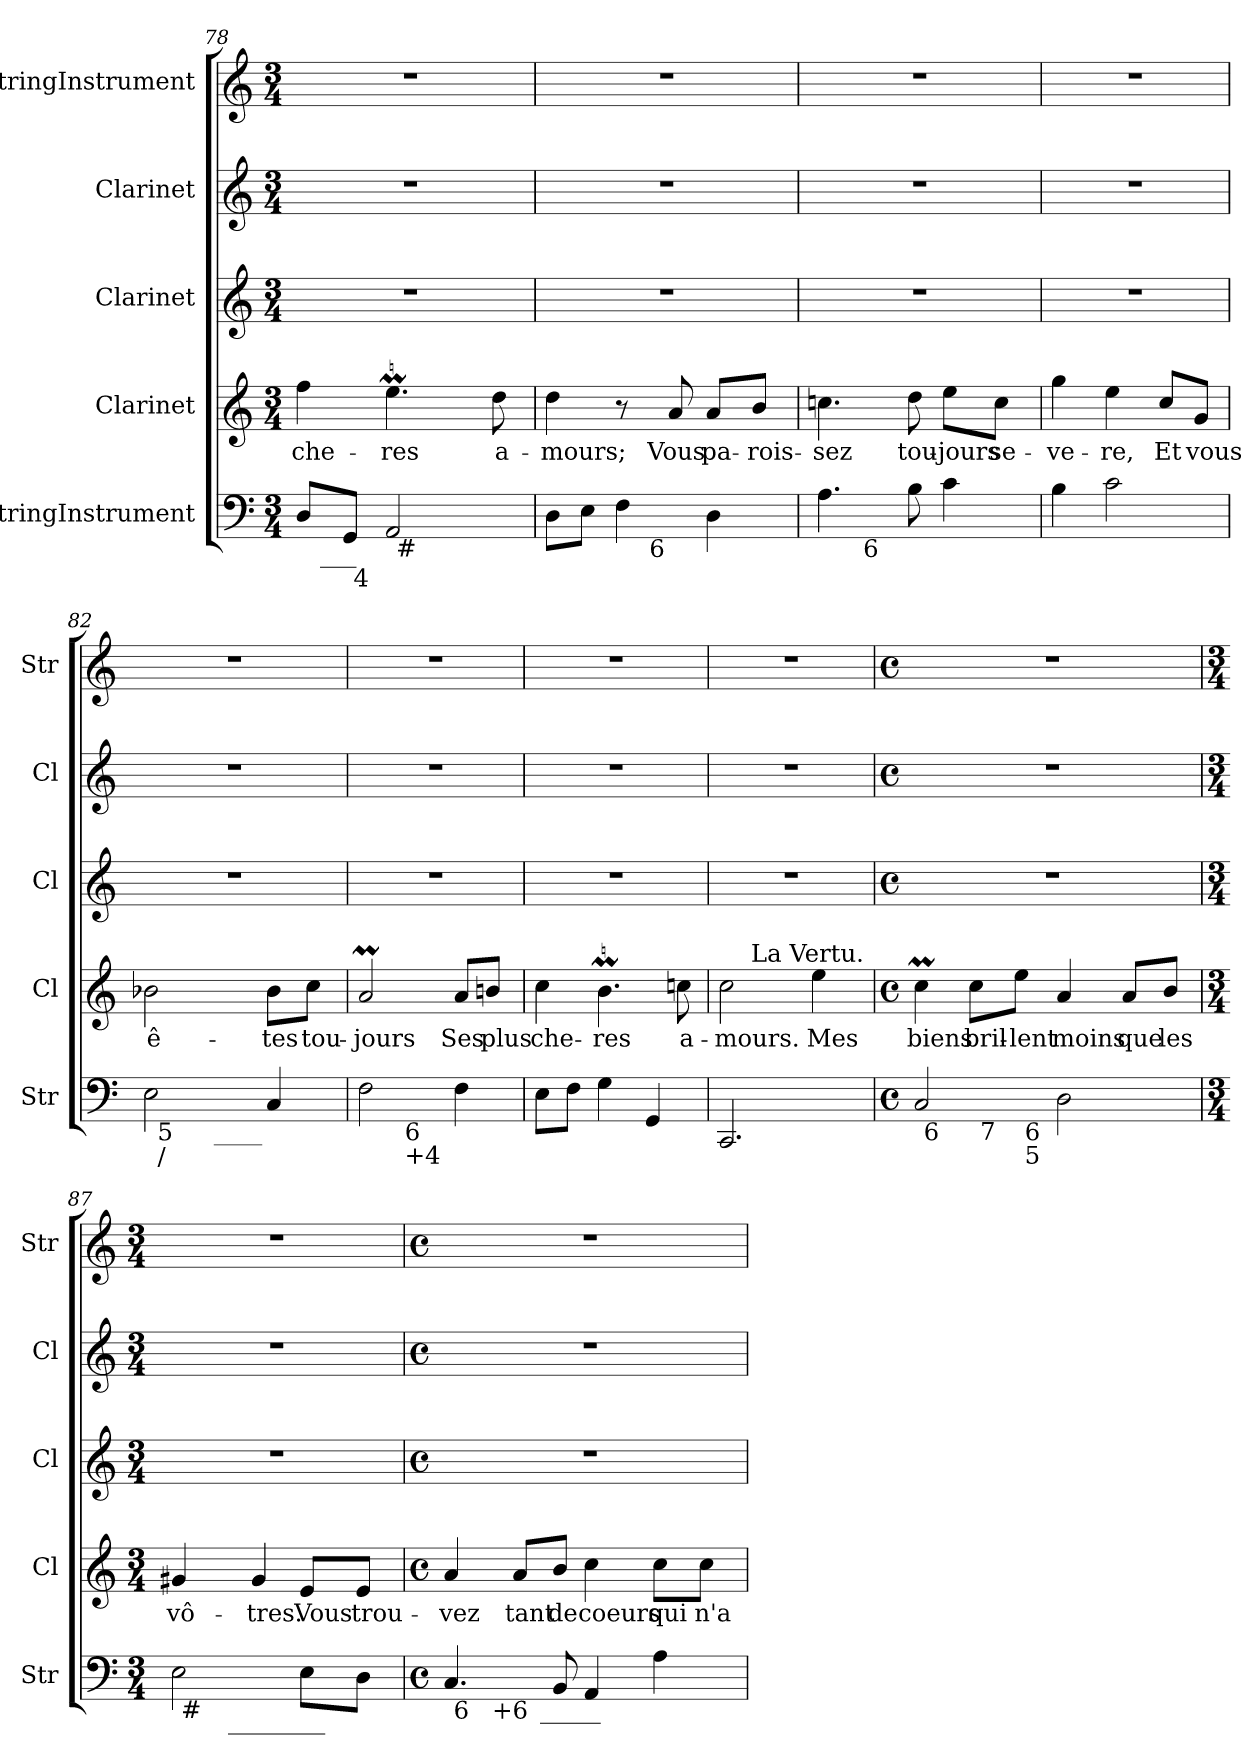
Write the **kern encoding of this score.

**kern	**kern	**text	**kern	**kern	**kern
*part5	*part4	*part4	*part3	*part2	*part1
*staff5	*staff4	*staff4	*staff3	*staff2	*staff1
*I"StringInstrument	*I"Clarinet	*	*I"Clarinet	*I"Clarinet	*I"StringInstrument
*I'Str	*I'Cl	*	*I'Cl	*I'Cl	*I'Str
*clefF4	*clefG2	*	*clefG2	*clefG2	*clefG2
*	*ITrd1c2	*	*ITrd1c2	*ITrd1c2	*
*k[]	*k[b-e-]	*	*k[b-e-]	*k[b-e-]	*k[]
*C:	*B-:	*	*B-:	*B-:	*C:
*M3/4	*M3/4	*	*M3/4	*M3/4	*M3/4
=78	=78	=78	=78	=78	=78
*^	*	*	*	*	*
*	*^	*	*	*	*	*
*	*	*^	*	*	*	*	*
8D/L	16ryy	8ryy	4ryy	4ee-\	che-	2.r	2.r	2.r
!	!LO:TX:b:t=___	!	!	!	!	!	!	!
.	2ryy	.	.	.	.	.	.	.
8GG/J	.	64ryy	.	.	.	.	.	.
!	!	!LO:TX:b:t=4	!	!	!	!	!	!
.	.	2ryy	.	.	.	.	.	.
2AA/	.	.	64ryy	4.ddM\	-res	.	.	.
!	!	!	!LO:TX:b:t=#	!	!	!	!	!
.	.	.	4ryy	.	.	.	.	.
.	.	.	8...ryy	.	.	.	.	.
.	8.ryy	.	.	.	.	.	.	.
.	.	.	.	8cc\	a-	.	.	.
.	.	16..ryy	.	.	.	.	.	.
*	*v	*v	*v	*	*	*	*	*
=79	=79	=79	=79	=79	=79	=79
8D\L	4ryy	4cc\	-mours;	2.r	2.r	2.r
8E\J	.	.	.	.	.	.
4F\	16ryy	8r	.	.	.	.
.	64ryy	.	.	.	.	.
!	!LO:TX:b:t=6	!	!	!	!	!
.	4ryy	.	.	.	.	.
.	.	8g/	Vous	.	.	.
4D\	.	8g/L	pa-	.	.	.
.	8ryy	.	.	.	.	.
.	.	8a/J	-rois-	.	.	.
.	32.ryy	.	.	.	.	.
!!LO:LB:g=z
=80	=80	=80	=80	=80	=80	=80
4.A\	8.ryy	4.b-X\	-sez	2.r	2.r	2.r
!	!LO:TX:b:t=6	!	!	!	!	!
.	2ryy	.	.	.	.	.
8B\	.	8cc\	tou-	.	.	.
4c\	.	8dd\L	-jours	.	.	.
.	.	8b-\J	se-	.	.	.
.	16ryy	.	.	.	.	.
=81	=81	=81	=81	=81	=81	=81
!LO:TX:b:t=6	!	!	!	!	!	!
*v	*v	*	*	*	*	*
4B\	4ff\	-ve-	2.r	2.r	2.r
2c\	4dd\	-re,	.	.	.
.	8b-/L	Et	.	.	.
.	8f/J	vous	.	.	.
=82	=82	=82	=82	=82	=82
*^	*	*	*	*	*
*	*^	*	*	*	*	*
2E\	32ryy	8ryy	2a-X\	ê-	2.r	2.r	2.r
!	!LO:TX:b:t=5	!	!	!	!	!	!
!	!LO:TX:b:t=/	!	!	!	!	!	!
.	2ryy	.	.	.	.	.	.
.	.	16ryy	.	.	.	.	.
.	.	64ryy	.	.	.	.	.
!	!	!LO:TX:b:t=____	!	!	!	!	!
.	.	2ryy	.	.	.	.	.
4C/	.	.	8a-\L	-tes	.	.	.
.	8..ryy	.	.	.	.	.	.
.	.	.	8b-\J	tou-	.	.	.
.	.	32.ryy	.	.	.	.	.
*	*v	*v	*	*	*	*	*
=83	=83	=83	=83	=83	=83	=83
2F\	8...ryy	2gM/	-jours	2.r	2.r	2.r
!	!LO:TX:b:t=6\n+4	!	!	!	!	!
.	2ryy	.	.	.	.	.
4F\	.	8g/L	Ses	.	.	.
.	.	8an/J	plus	.	.	.
.	64ryy	.	.	.	.	.
=84	=84	=84	=84	=84	=84	=84
!LO:TX:b:t=6	!	!	!	!	!	!
*v	*v	*	*	*	*	*
8E\L	4b-\	che-	2.r	2.r	2.r
8F\J	.	.	.	.	.
4G\	4.aM\	-res	.	.	.
4GG/	.	.	.	.	.
.	8b-\	a-	.	.	.
=85	=85	=85	=85	=85	=85
*	*^	*	*	*	*
2.CC/	2b-\	8ryy	-mours.	2.r	2.r	2.r
!	!	!LO:TX:a:t=La Vertu.	!	!	!	!
.	.	2ryy	.	.	.	.
.	4dd\	.	Mes	.	.	.
.	.	8ryy	.	.	.	.
*	*v	*v	*	*	*	*
!!LO:PB:g=z
=86	=86	=86	=86	=86	=86
*M4/4	*M4/4	*	*M4/4	*M4/4	*M4/4
*met(c)	*met(c)	*	*met(c)	*met(c)	*met(c)
*^	*	*	*	*	*
*	*^	*	*	*	*	*
*	*	*^	*	*	*	*	*
2C/	64ryy	4ryy	4ryy	4b-M\	biens	1r	1r	1r
!	!LO:TX:b:t=6	!	!	!	!	!	!	!
.	2ryy	.	.	.	.	.	.	.
.	.	64ryy	8ryy	8b-\L	bril-	.	.	.
!	!	!LO:TX:b:t=7	!	!	!	!	!	!
.	.	2ryy	.	.	.	.	.	.
.	.	.	64ryy	8dd\J	-lent	.	.	.
!	!	!	!LO:TX:b:t=6\n5	!	!	!	!	!
.	.	.	2ryy	.	.	.	.	.
2D\	.	.	.	4g/	moins	.	.	.
.	4ryy	.	.	.	.	.	.	.
.	.	.	.	8g/L	que	.	.	.
.	8...ryy	8...ryy	.	.	.	.	.	.
.	.	.	.	8a/J	les	.	.	.
.	.	.	16..ryy	.	.	.	.	.
*v	*v	*v	*v	*	*	*	*	*
=87	=87	=87	=87	=87	=87
*M3/4	*M3/4	*	*M3/4	*M3/4	*M3/4
*^	*	*	*	*	*
*	*^	*	*	*	*	*
2E\	64ryy	8ryy	4f#X/	vô-	2.r	2.r	2.r
!	!LO:TX:b:t=#	!	!	!	!	!	!
.	2ryy	.	.	.	.	.	.
.	.	32.ryy	.	.	.	.	.
!	!	!LO:TX:b:t=________	!	!	!	!	!
.	.	2ryy	.	.	.	.	.
.	.	.	4f#/	-tres.	.	.	.
8E\L	.	.	8d/L	Vous	.	.	.
.	8...ryy	.	.	.	.	.	.
8D\J	.	.	8d/J	trou-	.	.	.
.	.	16ryy	.	.	.	.	.
.	.	64ryy	.	.	.	.	.
*v	*v	*v	*	*	*	*	*
=88	=88	=88	=88	=88	=88
*M4/4	*M4/4	*	*M4/4	*M4/4	*M4/4
*met(c)	*met(c)	*	*met(c)	*met(c)	*met(c)
*^	*	*	*	*	*
*	*^	*	*	*	*	*
*	*	*^	*	*	*	*	*
*	*	*	*^	*	*	*	*	*
4.C/	64ryy	8.ryy	4ryy	4ryy	4g/	-vez	1r	1r	1r
!	!LO:TX:b:t=6	!	!	!	!	!	!	!	!
.	2ryy	.	.	.	.	.	.	.	.
!	!	!LO:TX:b:t=+6	!	!	!	!	!	!	!
.	.	2ryy	.	.	.	.	.	.	.
.	.	.	2.ryy	16.ryy	8g/L	tant	.	.	.
!	!	!	!	!LO:TX:b:t=_____	!	!	!	!	!
.	.	.	.	2ryy	.	.	.	.	.
8BB/	.	.	.	.	8a/J	de	.	.	.
4AA/	.	.	.	.	4b-\	coeurs	.	.	.
.	4ryy	.	.	.	.	.	.	.	.
.	.	4ryy	.	.	.	.	.	.	.
4A\	.	.	.	.	8b-\L	qui	.	.	.
.	8...ryy	.	.	.	.	.	.	.	.
.	.	.	.	8ryy	.	.	.	.	.
.	.	.	.	.	8b-\J	n'a-	.	.	.
.	.	16ryy	.	.	.	.	.	.	.
.	.	.	.	32ryy	.	.	.	.	.
*v	*v	*v	*v	*v	*	*	*	*	*
=	=	=	=	=	=
*-	*-	*-	*-	*-	*-
